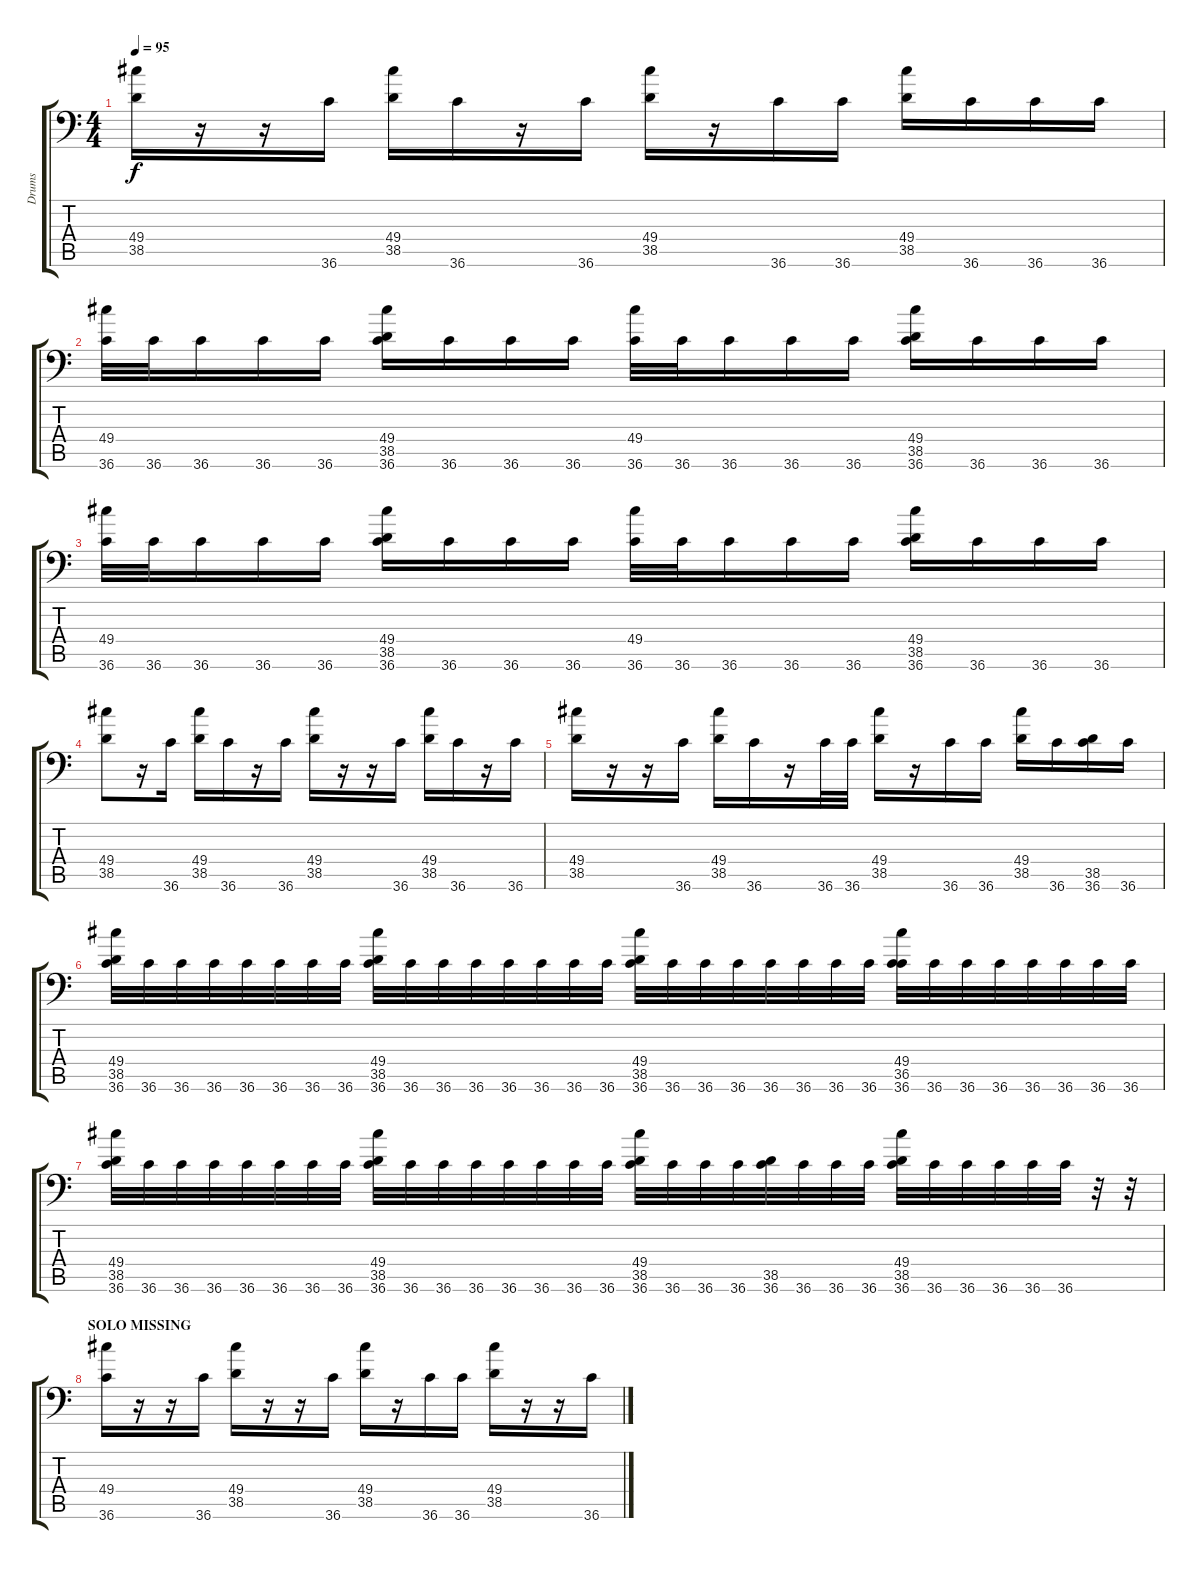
\track ("Drums" "Drums") {instrument acousticgrandpiano}
\staff {score tabs}
\tuning (C-1 C-1 C-1 C-1 C-1 C-1) {hide}
\ts (4 4)
\tempo 95
\clef f4
\ks c
(49.4 38.5).16{dy f} r.16 r.16 36.6.16 (49.4 38.5).16 36.6.16 r.16 36.6.16 (49.4 38.5).16 r.16 36.6.16 36.6.16 (49.4 38.5).16 36.6.16 36.6.16 36.6.16 |
(49.4 36.6).32 36.6.32 36.6.16 36.6.16 36.6.16 (49.4 38.5 36.6).16 36.6.16 36.6.16 36.6.16 (49.4 36.6).32 36.6.32 36.6.16 36.6.16 36.6.16 (49.4 38.5 36.6).16 36.6.16 36.6.16 36.6.16 |
(49.4 36.6).32 36.6.32 36.6.16 36.6.16 36.6.16 (49.4 38.5 36.6).16 36.6.16 36.6.16 36.6.16 (49.4 36.6).32 36.6.32 36.6.16 36.6.16 36.6.16 (49.4 38.5 36.6).16 36.6.16 36.6.16 36.6.16 |
(49.4 38.5).8 r.16 36.6.16 (49.4 38.5).16 36.6.16 r.16 36.6.16 (49.4 38.5).16 r.16 r.16 36.6.16 (49.4 38.5).16 36.6.16 r.16 36.6.16 |
(49.4 38.5).16 r.16 r.16 36.6.16 (49.4 38.5).16 36.6.16 r.16 36.6.32 36.6.32 (49.4 38.5).16 r.16 36.6.16 36.6.16 (49.4 38.5).16 36.6.16 (38.5 36.6).16 36.6.16 |
(49.4 38.5 36.6).32 36.6.32 36.6.32 36.6.32 36.6.32 36.6.32 36.6.32 36.6.32 (49.4 38.5 36.6).32 36.6.32 36.6.32 36.6.32 36.6.32 36.6.32 36.6.32 36.6.32 (49.4 38.5 36.6).32 36.6.32 36.6.32 36.6.32 36.6.32 36.6.32 36.6.32 36.6.32 (49.4 36.5 36.6).32 36.6.32 36.6.32 36.6.32 36.6.32 36.6.32 36.6.32 36.6.32 |
(49.4 38.5 36.6).32 36.6.32 36.6.32 36.6.32 36.6.32 36.6.32 36.6.32 36.6.32 (49.4 38.5 36.6).32 36.6.32 36.6.32 36.6.32 36.6.32 36.6.32 36.6.32 36.6.32 (49.4 38.5 36.6).32 36.6.32 36.6.32 36.6.32 (38.5 36.6).32 36.6.32 36.6.32 36.6.32 (49.4 38.5 36.6).32 36.6.32 36.6.32 36.6.32 36.6.32 36.6.32 r.32 r.32 |
\section ("" "SOLO MISSING")
(49.4 36.6).16 r.16 r.16 36.6.16 (49.4 38.5).16 r.16 r.16 36.6.16 (49.4 38.5).16 r.16 36.6.16 36.6.16 (49.4 38.5).16 r.16 r.16 36.6.16
